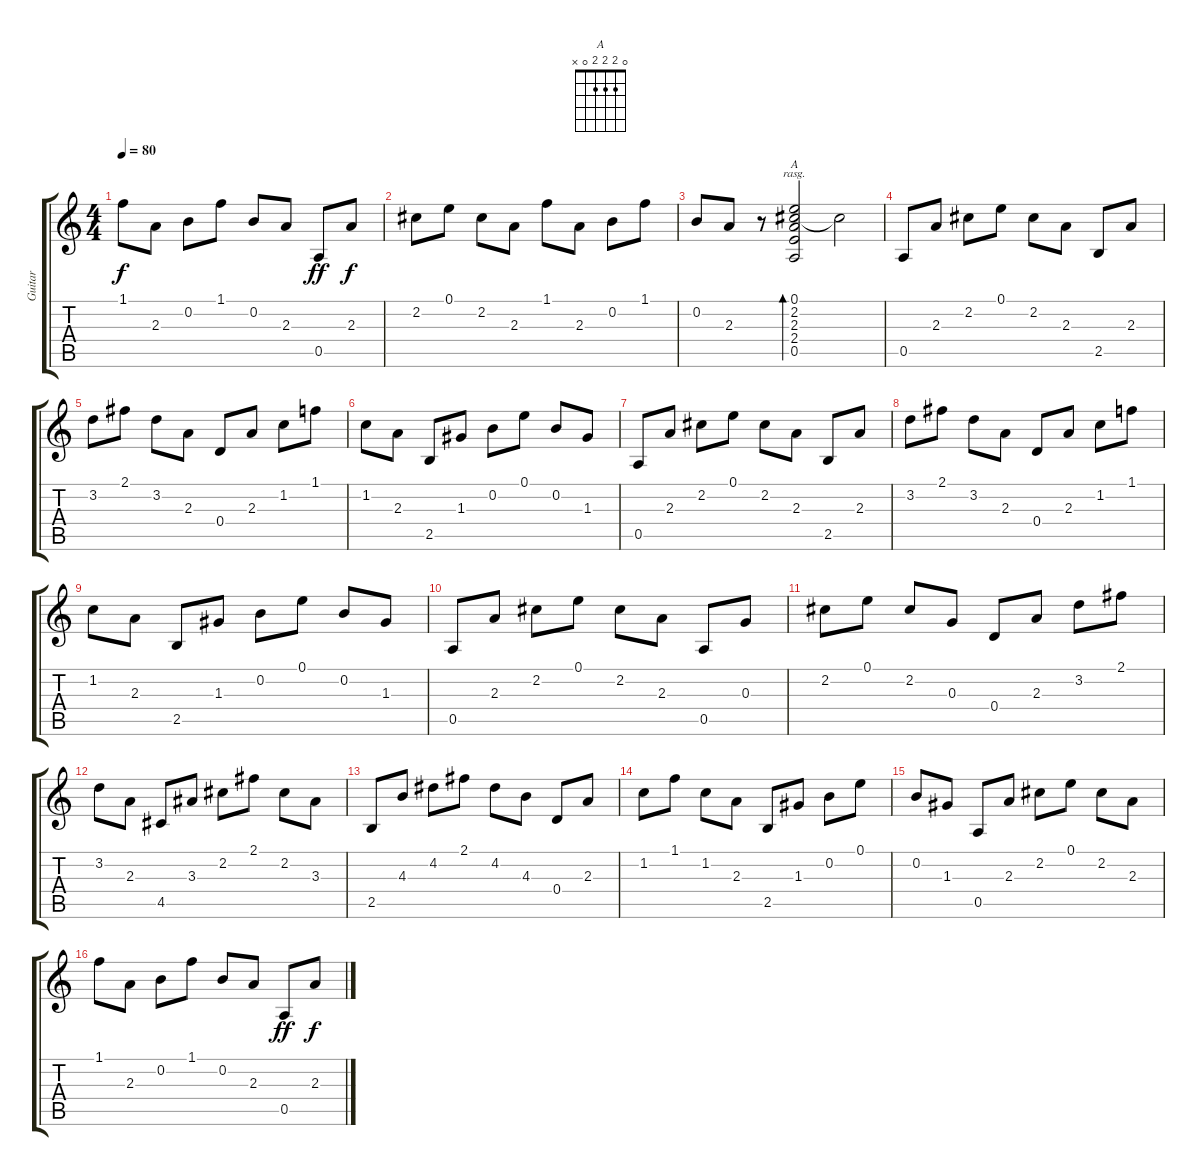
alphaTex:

\track ("Guitar" "Guitar") {instrument electricguitarjazz}
\staff {score tabs}
\tuning (E4 B3 G3 D3 A2 E2) {hide}
\chord ("A" 0 2 2 2 0 x)
\ts (4 4)
\tempo 80
\clef g2
\ks c
1.1.8{dy f} 2.3.8 0.2.8 1.1.8 0.2.8 2.3.8 0.5.8{dy ff} 2.3.8{dy f} |
2.2.8 0.1.8 2.2.8 2.3.8 1.1.8 2.3.8 0.2.8 1.1.8 |
0.2.8 2.3.8 r.8 (0.1 2.2 2.3 2.4 0.5).2{bd 60 ch "A" rasg ii} 2.2{t}.2 |
0.5.8 2.3.8 2.2.8 0.1.8 2.2.8 2.3.8 2.5.8 2.3.8 |
3.2.8 2.1.8 3.2.8 2.3.8 0.4.8 2.3.8 1.2.8 1.1.8 |
1.2.8 2.3.8 2.5.8 1.3.8 0.2.8 0.1.8 0.2.8 1.3.8 |
0.5.8 2.3.8 2.2.8 0.1.8 2.2.8 2.3.8 2.5.8 2.3.8 |
3.2.8 2.1.8 3.2.8 2.3.8 0.4.8 2.3.8 1.2.8 1.1.8 |
1.2.8 2.3.8 2.5.8 1.3.8 0.2.8 0.1.8 0.2.8 1.3.8 |
0.5.8 2.3.8 2.2.8 0.1.8 2.2.8 2.3.8 0.5.8 0.3.8 |
2.2.8 0.1.8 2.2.8 0.3.8 0.4.8 2.3.8 3.2.8 2.1.8 |
3.2.8 2.3.8 4.5.8 3.3.8 2.2.8 2.1.8 2.2.8 3.3.8 |
2.5.8 4.3.8 4.2.8 2.1.8 4.2.8 4.3.8 0.4.8 2.3.8 |
1.2.8 1.1.8 1.2.8 2.3.8 2.5.8 1.3.8 0.2.8 0.1.8 |
0.2.8 1.3.8 0.5.8 2.3.8 2.2.8 0.1.8 2.2.8 2.3.8 |
1.1.8 2.3.8 0.2.8 1.1.8 0.2.8 2.3.8 0.5.8{dy ff} 2.3.8{dy f}
